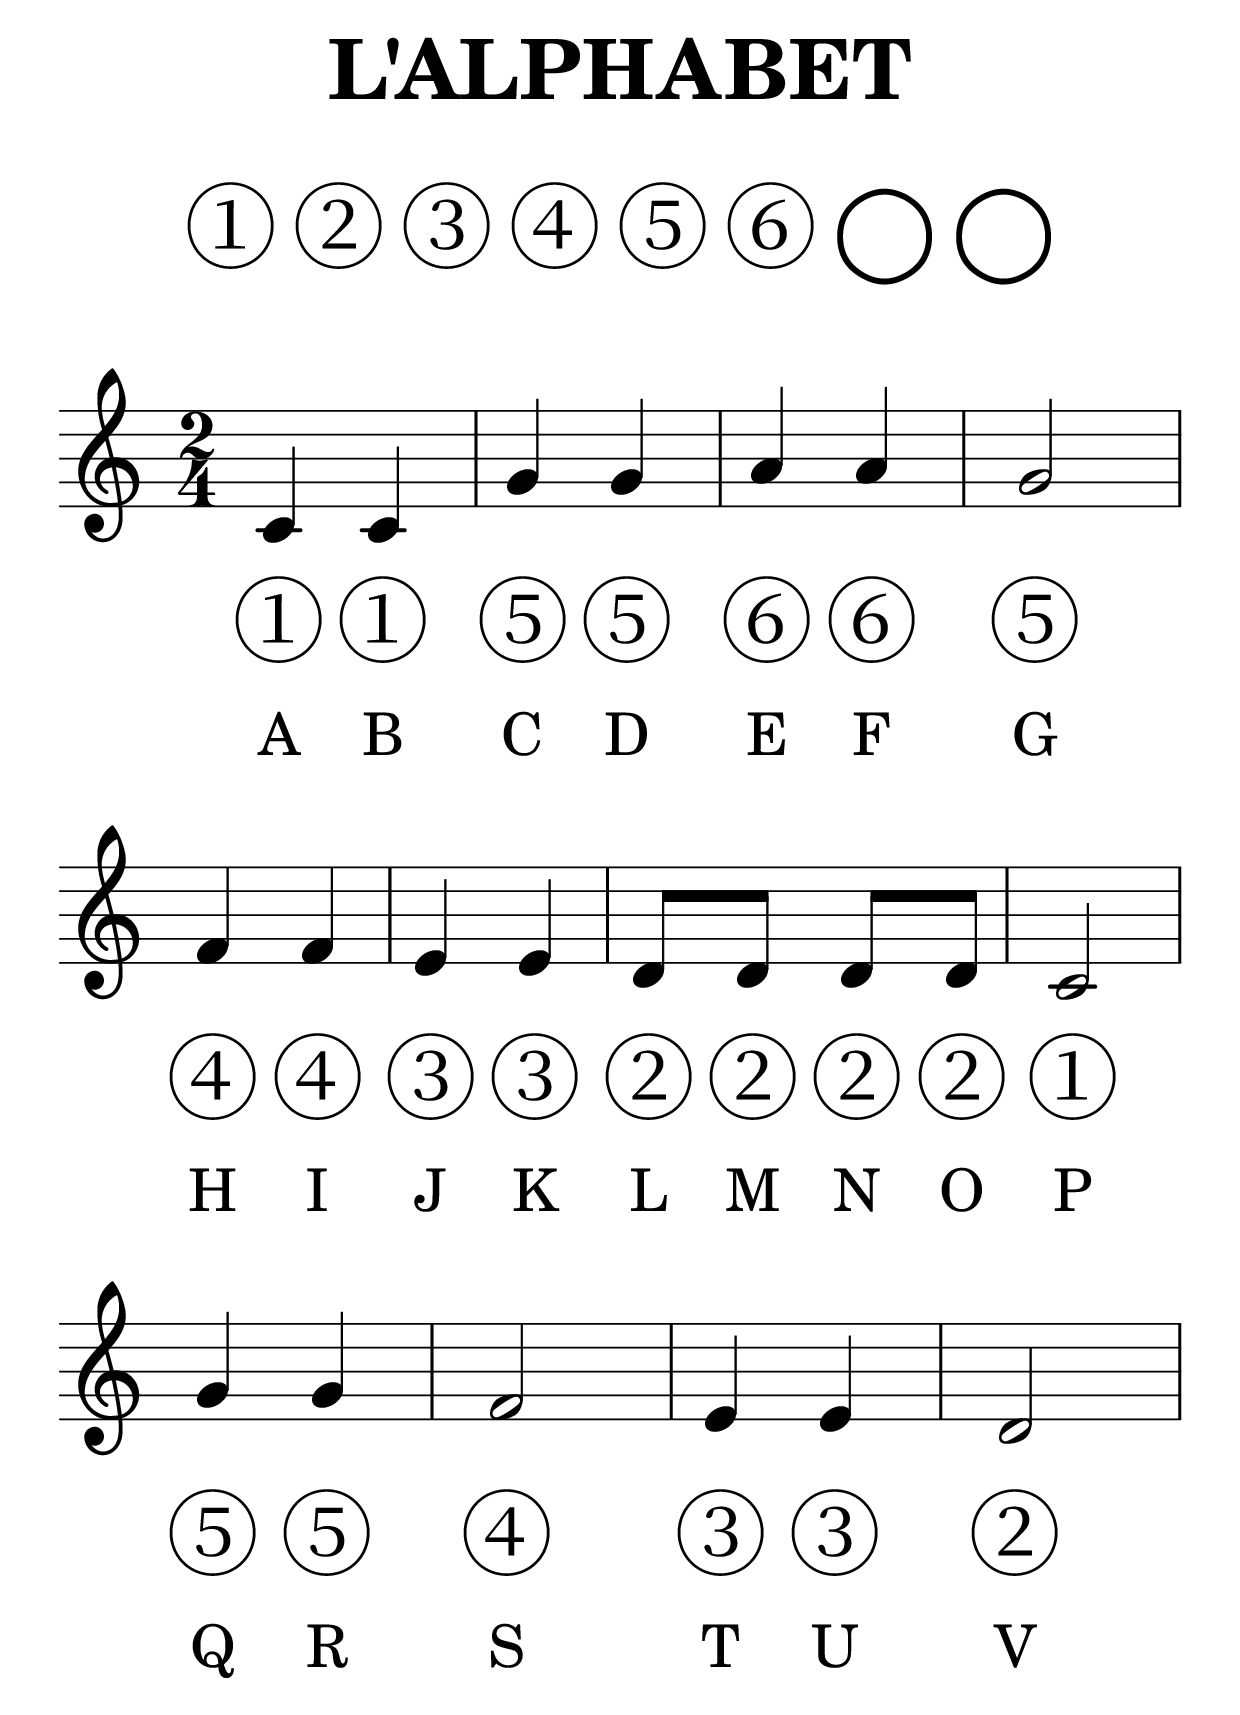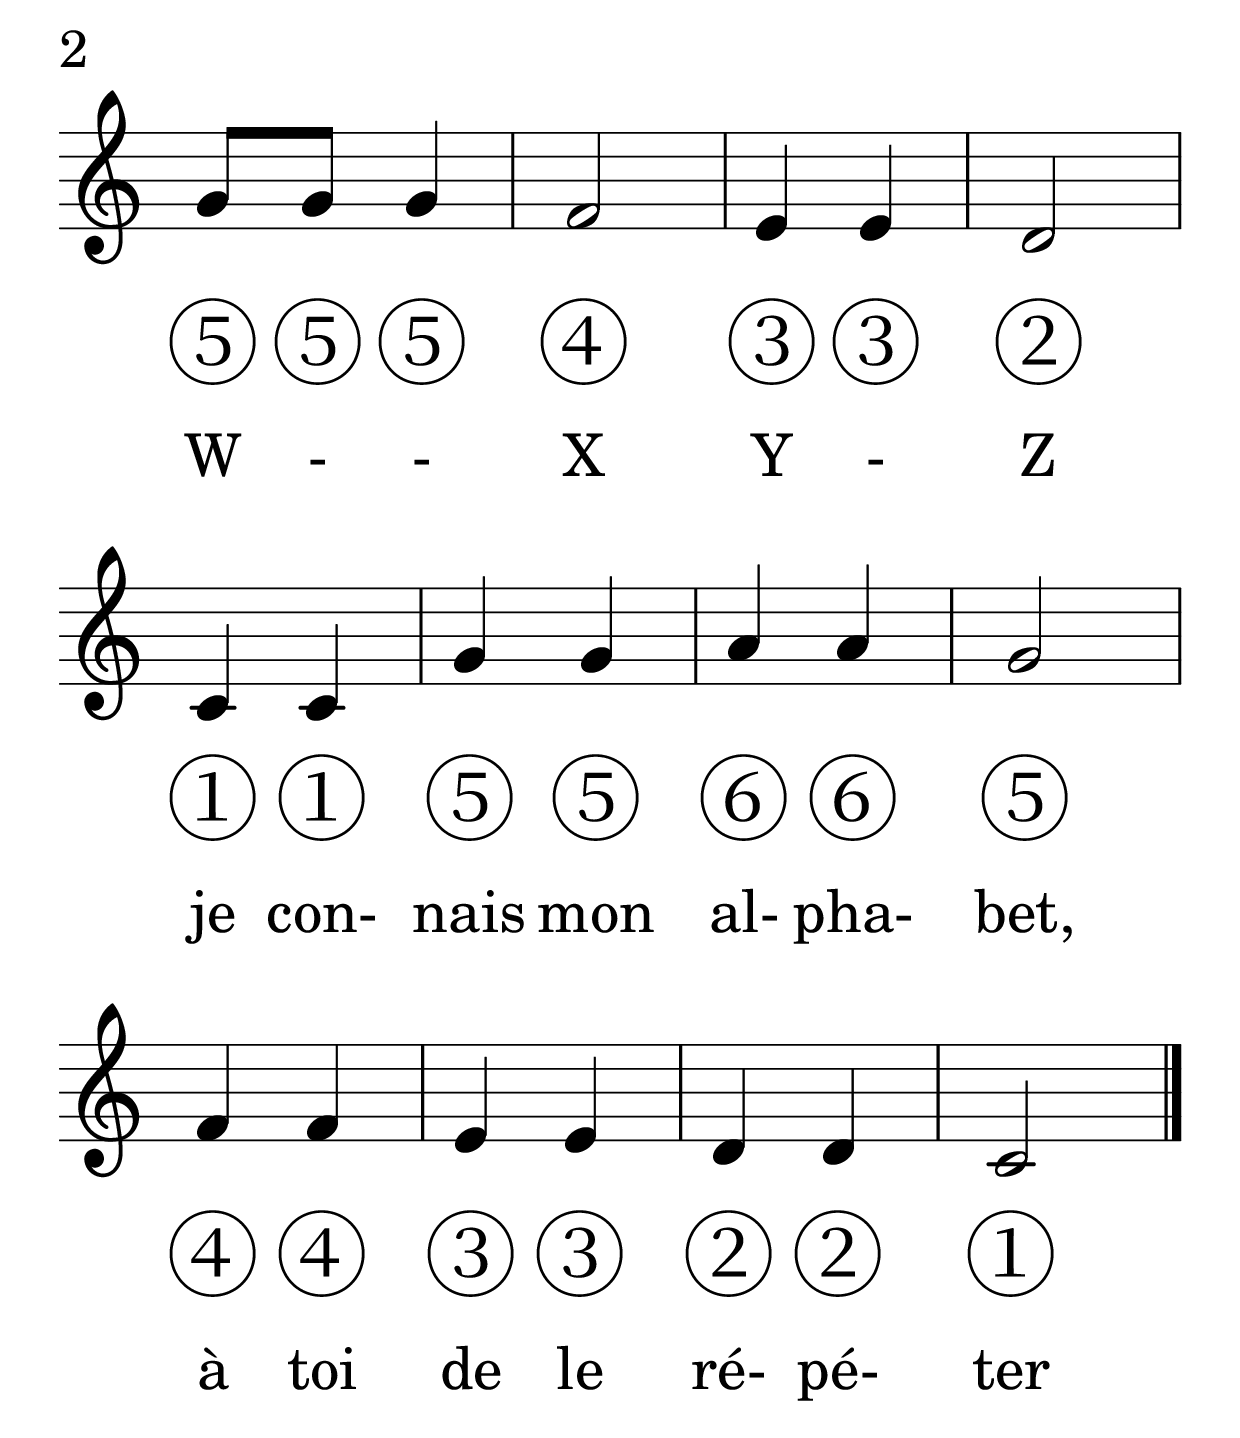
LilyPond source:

\version "2.18.2"
\include "english.ly"
#(set-global-staff-size 46)
 
\paper { 
  indent = 0 
  system-system-spacing = 
    #'((basic-distance . 12) 
       (minimum-distance . 5) 
       (padding . 2) 
       (stretchability . 10)) 
}

\layout {
  \context {
    \Score
    \omit BarNumber
  }
  \context {
    \Lyrics
    \override VerticalAxisGroup.staff-affinity = ##f
    \override VerticalAxisGroup.staff-staff-spacing =
       #'((basic-distance . 0)
	   (minimum-distance . 2)
	   (padding . 2))
  }
}

\header {
 title = "L'ALPHABET"
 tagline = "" 
}

% for reference
% ① ② ③ ④ ⑤ ⑥ ⑦ ⑧ ◯

\markup {
  \column {
  \vspace #1
  \fill-line { \column { \line { 
    \fontsize #5 { ① ② ③ ④ ⑤ ⑥ ◯ ◯ }}}}
  \vspace #1
  }
}

<<
 {
   \clef treble
   \time 2/4
   \key c \major 
   \relative c'' {
      c, c g' g a a g2
      f4 f e e d8 d d d c2 \break
      g'4 g f2  e4 e d2
      g8 g  g4 f2 e4 e d2   \break
      c4 c g' g a a g2
      f4 f e e d d4 c2
      \bar "|."
   }
 } 

\addlyrics {
    \set fontSize = #4
    ① ① ⑤ ⑤ ⑥ ⑥ ⑤
       ④ ④ ③ ③ ② ② ② ② ①
       ⑤ ⑤ ④ ③ ③ ②
       ⑤ ⑤ ⑤ ④ ③ ③ ②
       ① ① ⑤ ⑤ ⑥ ⑥ ⑤
       ④ ④ ③ ③ ② ② ①
 }


  \addlyrics {
   A B C D E F G
 H I J K L M N O P
 Q R S T U V W - - X Y - Z
 je con- nais mon al- pha- bet,
 à toi de le ré- pé- ter
  }

 
>>
